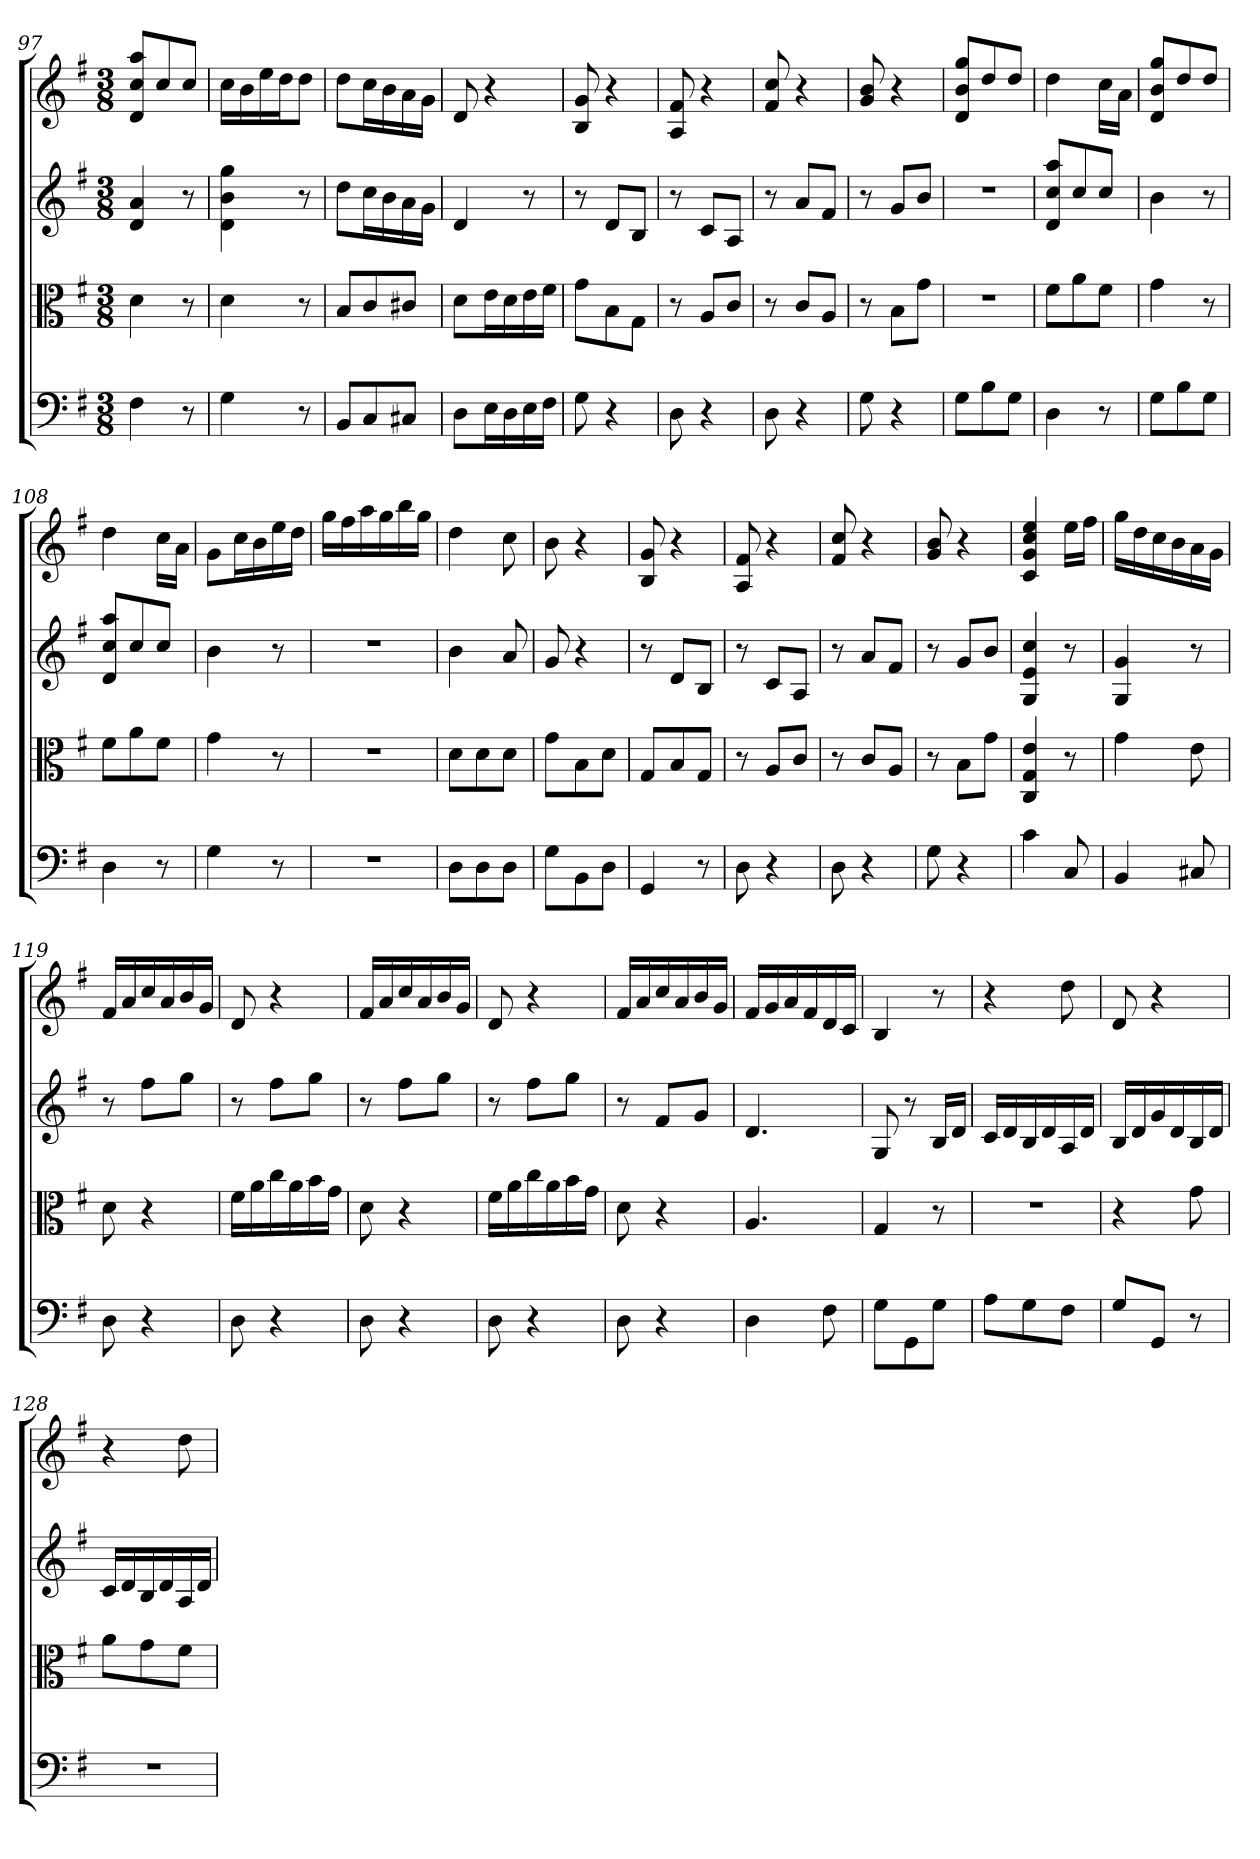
**kern	**kern	**kern	**kern
*part4	*part3	*part2	*part1
*staff4	*staff3	*staff2	*staff1
*clefF4	*clefC3	*clefG2	*clefG2
*k[f#]	*k[f#]	*k[f#]	*k[f#]
*G:	*G:	*G:	*G:
*M3/8	*M3/8	*M3/8	*M3/8
=97	=97	=97	=97
4F#	4d	4d 4a	8d/ 8cc/ 8aa/L
.	.	.	8cc/
8r	8r	8r	8cc/J
=98	=98	=98	=98
4G	4d	4d 4b 4gg	16cc\LL
.	.	.	16b\
.	.	.	16ee\
.	.	.	16dd\J
8r	8r	8r	8dd\J
=99	=99	=99	=99
8BB/L	8B/L	8dd\L	8dd\L
8C/	8c/	16cc\L	16cc\L
.	.	16b\	16b\
8C#X/J	8c#X/J	16a\	16a\
.	.	16g\JJ	16g\JJ
=100	=100	=100	=100
8D\L	8d\L	4d	8d
16E\L	16e\L	.	4r
16D\	16d\	.	.
16E\	16e\	8r	.
16F#\JJ	16f#\JJ	.	.
=101	=101	=101	=101
8G	8g\L	8r	8B 8g
4r	8B\	8d/L	4r
.	8G\J	8B/J	.
=102	=102	=102	=102
8D	8r	8r	8A 8f#
4r	8A/L	8c/L	4r
.	8c/J	8A/J	.
=103	=103	=103	=103
8D	8r	8r	8f# 8cc
4r	8c/L	8a/L	4r
.	8A/J	8f#/J	.
=104	=104	=104	=104
8G	8r	8r	8g 8b
4r	8B\L	8g/L	4r
.	8g\J	8b/J	.
=105	=105	=105	=105
8G\L	4.r	4.r	8d/ 8b/ 8gg/L
8B\	.	.	8dd/
8G\J	.	.	8dd/J
=106	=106	=106	=106
4D	8f#\L	8d/ 8cc/ 8aa/L	4dd
.	8a\	8cc/	.
8r	8f#\J	8cc/J	16cc\LL
.	.	.	16a\JJ
=107	=107	=107	=107
8G\L	4g	4b	8d/ 8b/ 8gg/L
8B\	.	.	8dd/
8G\J	8r	8r	8dd/J
=108	=108	=108	=108
4D	8f#\L	8d/ 8cc/ 8aa/L	4dd
.	8a\	8cc/	.
8r	8f#\J	8cc/J	16cc\LL
.	.	.	16a\JJ
=109	=109	=109	=109
4G	4g	4b	8g\L
.	.	.	16cc\L
.	.	.	16b\
8r	8r	8r	16ee\
.	.	.	16dd\JJ
=110	=110	=110	=110
4.r	4.r	4.r	16gg\LL
.	.	.	16ff#\
.	.	.	16aa\
.	.	.	16gg\
.	.	.	16bb\
.	.	.	16gg\JJ
=111	=111	=111	=111
8D\L	8d\L	4b	4dd
8D\	8d\	.	.
8D\J	8d\J	8a	8cc
=112	=112	=112	=112
8G\L	8g\L	8g	8b
8BB\	8B\	4r	4r
8D\J	8d\J	.	.
=113	=113	=113	=113
4GG	8G/L	8r	8B 8g
.	8B/	8d/L	4r
8r	8G/J	8B/J	.
=114	=114	=114	=114
8D	8r	8r	8A 8f#
4r	8A/L	8c/L	4r
.	8c/J	8A/J	.
=115	=115	=115	=115
8D	8r	8r	8f# 8cc
4r	8c/L	8a/L	4r
.	8A/J	8f#/J	.
=116	=116	=116	=116
8G	8r	8r	8g 8b
4r	8B\L	8g/L	4r
.	8g\J	8b/J	.
=117	=117	=117	=117
4c	4C 4G 4e	4G 4e 4cc	4c 4g 4cc 4ee
8C	8r	8r	16ee\LL
.	.	.	16ff#\JJ
=118	=118	=118	=118
4BB	4g	4G 4g	16gg\LL
.	.	.	16dd\
.	.	.	16cc\
.	.	.	16b\
8C#X	8e	8r	16a\
.	.	.	16g\JJ
=119	=119	=119	=119
8D	8d	8r	16f#/LL
.	.	.	16a/
4r	4r	8ff#\L	16cc/
.	.	.	16a/
.	.	8gg\J	16b/
.	.	.	16g/JJ
=120	=120	=120	=120
8D	16f#\LL	8r	8d
.	16a\	.	.
4r	16cc\	8ff#\L	4r
.	16a\	.	.
.	16b\	8gg\J	.
.	16g\JJ	.	.
=121	=121	=121	=121
8D	8d	8r	16f#/LL
.	.	.	16a/
4r	4r	8ff#\L	16cc/
.	.	.	16a/
.	.	8gg\J	16b/
.	.	.	16g/JJ
=122	=122	=122	=122
8D	16f#\LL	8r	8d
.	16a\	.	.
4r	16cc\	8ff#\L	4r
.	16a\	.	.
.	16b\	8gg\J	.
.	16g\JJ	.	.
=123	=123	=123	=123
8D	8d	8r	16f#/LL
.	.	.	16a/
4r	4r	8f#/L	16cc/
.	.	.	16a/
.	.	8g/J	16b/
.	.	.	16g/JJ
=124	=124	=124	=124
4D	4.A	4.d	16f#/LL
.	.	.	16g/
.	.	.	16a/
.	.	.	16f#/
8F#	.	.	16d/
.	.	.	16c/JJ
=125	=125	=125	=125
8G\L	4G	8G	4B
8GG\	.	8r	.
8G\J	8r	16B/LL	8r
.	.	16d/JJ	.
=126	=126	=126	=126
8A\L	4.r	16c/LL	4r
.	.	16d/	.
8G\	.	16B/	.
.	.	16d/	.
8F#\J	.	16A/	8dd
.	.	16d/JJ	.
=127	=127	=127	=127
8G/L	4r	16B/LL	8d
.	.	16d/	.
8GG/J	.	16g/	4r
.	.	16d/	.
8r	8g	16B/	.
.	.	16d/JJ	.
=128	=128	=128	=128
4.r	8a\L	16c/LL	4r
.	.	16d/	.
.	8g\	16B/	.
.	.	16d/	.
.	8f#\J	16A/	8dd
.	.	16d/JJ	.
=	=	=	=
*-	*-	*-	*-
